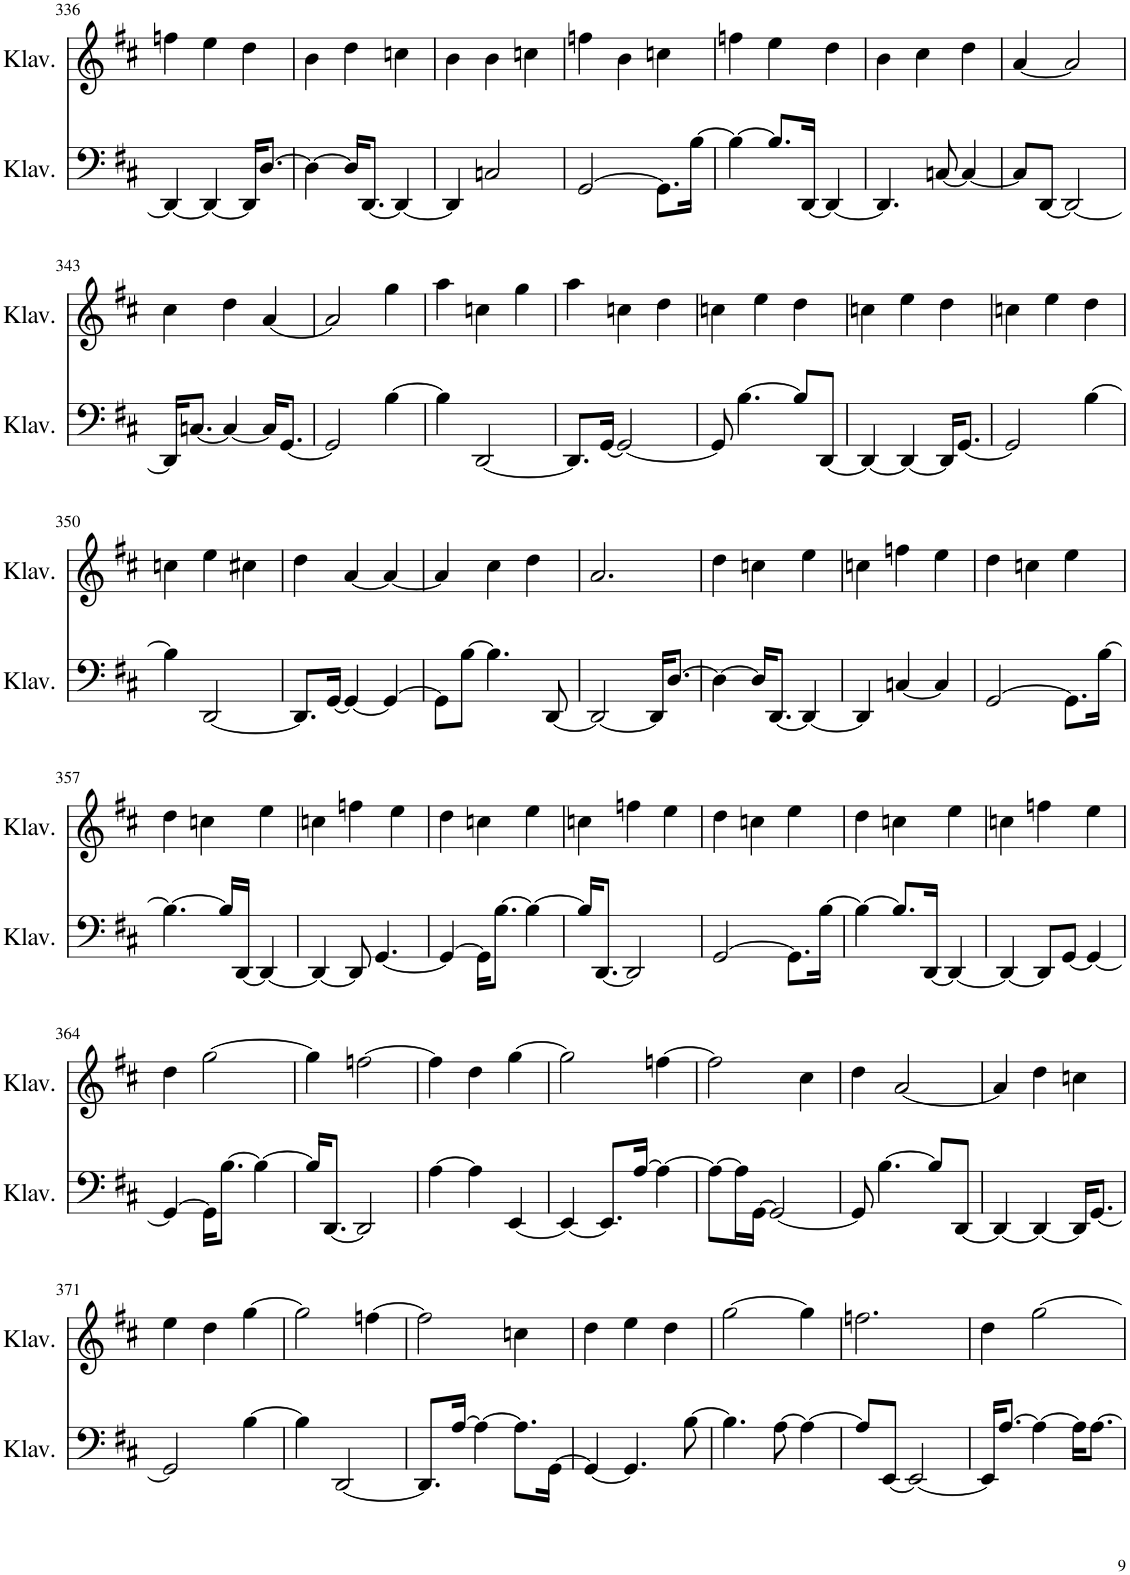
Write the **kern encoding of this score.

**kern	**kern
*part2	*part1
*staff2	*staff1
*I"Klavier	*I"Klavier
*I'Klav.	*I'Klav.
!!LO:PB:g=z
*clefF4	*clefG2
*k[f#c#]	*k[f#c#]
*M3/4	*M3/4
=336	=336
4DD/_	4ffn\
4DD/_	4ee\
16DD/KL]	4dd\
[8.D/J	.
=337	=337
4D\_	4b\
16D/KL]	4dd\
[8.DD/J	.
4DD/_	4ccn\
=338	=338
4DD/]	4b\
2Cn/	4b\
.	4ccn\
=339	=339
[2GG/	4ffn\
.	4b\
8.GG\L]	4ccn\
[16B\Jk	.
=340	=340
4B\_	4ffn\
8.B/L]	4ee\
[16DD/Jk	.
4DD/_	4dd\
=341	=341
4.DD/]	4b\
.	4cc#\
[8Cn/	.
4C/_	4dd\
=342	=342
8C/L]	[4a/
[8DD/J	.
2DD/_	2a/]
!!LO:LB:g=z
=343	=343
16DD/KL]	4cc#\
[8.Cn/J	.
4C/_	4dd\
16C/KL]	[4a/
[8.GG/J	.
=344	=344
2GG/]	2a/]
[4B\	4gg\
=345	=345
4B\]	4aa\
[2DD/	4ccn\
.	4gg\
=346	=346
8.DD/L]	4aa\
[16GG/Jk	.
2GG/_	4ccn\
.	4dd\
=347	=347
8GG/]	4ccn\
[4.B\	.
.	4ee\
8B/L]	4dd\
[8DD/J	.
=348	=348
4DD/_	4ccn\
4DD/_	4ee\
16DD/KL]	4dd\
[8.GG/J	.
=349	=349
2GG/]	4ccn\
.	4ee\
[4B\	4dd\
!!LO:LB:g=z
=350	=350
4B\]	4ccn\
[2DD/	4ee\
.	4cc#X\
=351	=351
8.DD/L]	4dd\
[16GG/Jk	.
4GG/_	[4a/
4GG/_	4a/_
=352	=352
8GG\L]	4a/]
[8B\J	.
4.B\]	4cc#\
.	4dd\
[8DD/	.
=353	=353
2DD/_	2.a/
16DD/KL]	.
[8.D/J	.
=354	=354
4D\_	4dd\
16D/KL]	4ccn\
[8.DD/J	.
4DD/_	4ee\
=355	=355
4DD/]	4ccn\
[4Cn/	4ffn\
4C/]	4ee\
=356	=356
[2GG/	4dd\
.	4ccn\
8.GG\L]	4ee\
[16B\Jk	.
!!LO:LB:g=z
=357	=357
4.B\_	4dd\
.	4ccn\
16B/LL]	.
[16DD/JJ	.
4DD/_	4ee\
=358	=358
4DD/_	4ccn\
8DD/]	4ffn\
[4.GG/	.
.	4ee\
=359	=359
4GG/_	4dd\
16GG\KL]	4ccn\
[8.B\J	.
4B\_	4ee\
=360	=360
16B/KL]	4ccn\
[8.DD/J	.
2DD/]	4ffn\
.	4ee\
=361	=361
[2GG/	4dd\
.	4ccn\
8.GG\L]	4ee\
[16B\Jk	.
=362	=362
4B\_	4dd\
8.B/L]	4ccn\
[16DD/Jk	.
4DD/_	4ee\
=363	=363
4DD/_	4ccn\
8DD/L]	4ffn\
[8GG/J	.
4GG/_	4ee\
!!LO:LB:g=z
=364	=364
4GG/_	4dd\
16GG\KL]	[2gg\
[8.B\J	.
4B\_	.
=365	=365
16B/KL]	4gg\]
[8.DD/J	.
2DD/]	[2ffn\
=366	=366
[4A\	4ff\]
4A\]	4dd\
[4EE/	[4gg\
=367	=367
4EE/_	2gg\]
8.EE/L]	.
[16A/Jk	.
4A\_	[4ffn\
=368	=368
8A\L_	2ff\]
16A\L]	.
[16GG\JJ	.
2GG/_	.
.	4cc#\
=369	=369
8GG/]	4dd\
[4.B\	.
.	[2a/
8B/L]	.
[8DD/J	.
=370	=370
4DD/_	4a/]
4DD/_	4dd\
16DD/KL]	4ccn\
[8.GG/J	.
!!LO:LB:g=z
=371	=371
2GG/]	4ee\
.	4dd\
[4B\	[4gg\
=372	=372
4B\]	2gg\]
[2DD/	.
.	[4ffn\
=373	=373
8.DD/L]	2ff\]
[16A/Jk	.
4A\_	.
8.A\L]	4ccn\
[16GG\Jk	.
=374	=374
4GG/_	4dd\
4.GG/]	4ee\
.	4dd\
[8B\	.
=375	=375
4.B\]	[2gg\
[8A\	.
4A\_	4gg\]
=376	=376
8A/L]	2.ffn\
[8EE/J	.
2EE/_	.
=377	=377
16EE/KL]	4dd\
[8.A/J	.
4A\_	[2gg\
16A\KL]	.
[8.A\J	.
=	=
*-	*-
